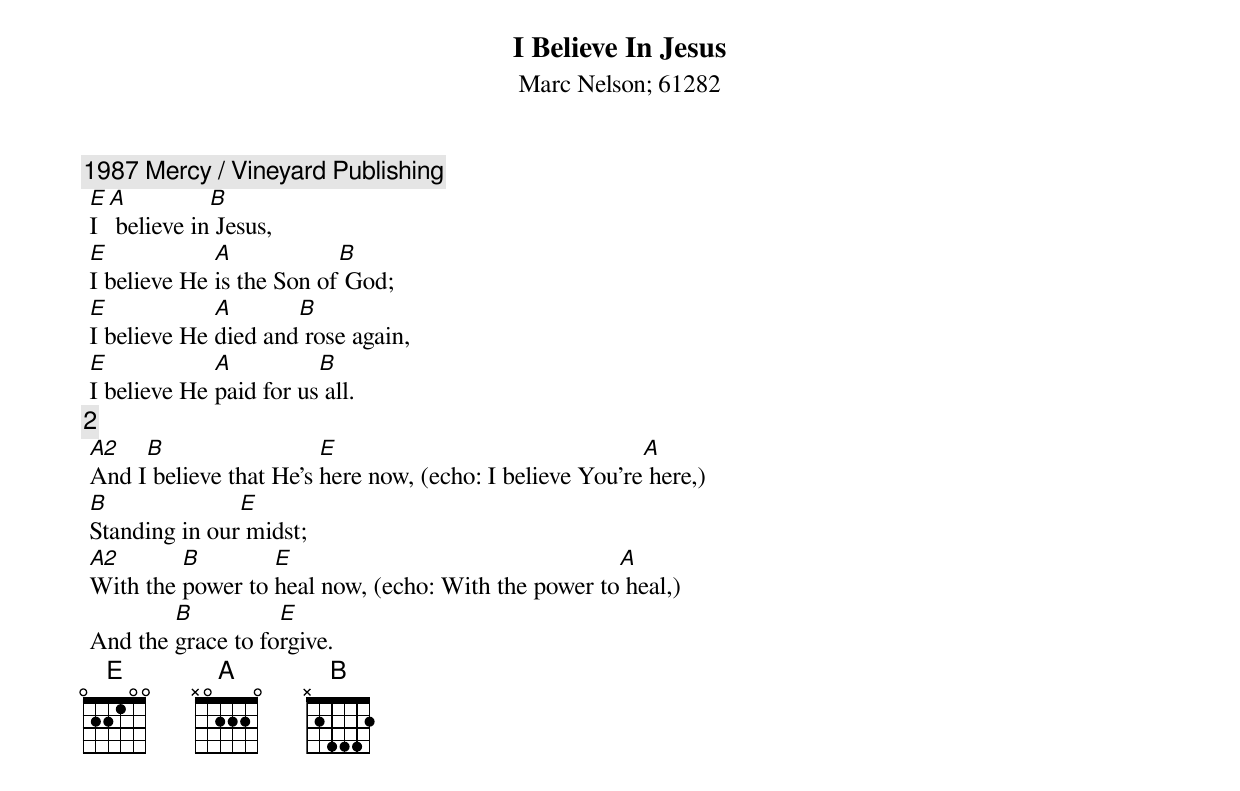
{title:I Believe In Jesus}
{subtitle:Marc Nelson}
{subtitle:61282}
{comment:1987 Mercy / Vineyard Publishing}
 [E]I [A] believe in[B] Jesus,
 [E]I believe He [A]is the Son of[B] God;
 [E]I believe He [A]died and[B] rose again,
 [E]I believe He [A]paid for us[B] all.
{comment:2}
 [A2]And I[B] believe that He's [E]here now, (echo: I believe You're[A] here,)
 [B]Standing in our[E] midst;
 [A2]With the [B]power to [E]heal now, (echo: With the power to[A] heal,)
 And the [B]grace to fo[E]rgive.
